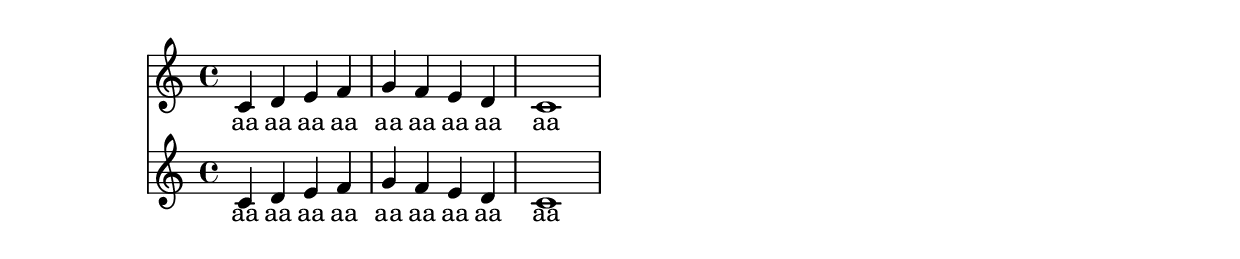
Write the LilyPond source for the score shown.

% DO NOT EDIT this file manually; it is automatically
% generated from Documentation/snippets/new
% Make any changes in Documentation/snippets/new/
% and then run scripts/auxiliar/makelsr.py
%
% This file is in the public domain.
%% Note: this file works from version 2.13.42
\version "2.13.42"

\header {
%% Translation of GIT committish: 91eeed36c877fe625d957437d22081721c8c6345
  texidoces = "
Este fragmento de código muestra cómo situar la línea de base de la
letra más cerca del pentagrama.

"
  doctitlees = "Ajuste del especiado vertical de la letra"


%% Translation of GIT committish: 9a65042d49324f2e3dff18c4b0858def81232eea
  texidocfr = "
Cet extrait illustre la manière de rapprocher la ligne de paroles
de la portée.

"
  doctitlefr = "Ajustement de l'espacement vertical des paroles"


  lsrtags = "text, vocal-music, spacing"
  texidoc = "
This snippet shows how to bring the lyrics line closer to the staff.

"
  doctitle = "Adjusting lyrics vertical spacing"
} % begin verbatim


% Default layout:
<<
  \new Staff \new Voice = melody \relative c' {
    c4 d e f
    g4 f e d
    c1
  }
  \new Lyrics \lyricsto melody { aa aa aa aa aa aa aa aa aa }

  % Reducing the minimum space below the staff and above the lyrics:
  \new Staff {
    \new Voice = melody \relative c' {
      c4 d e f
      g4 f e d
      c1
    }
  }
  \new Lyrics \with {
    \override VerticalAxisGroup #'nonstaff-relatedstaff-spacing = #'((basic-distance . 1))
  }
  \lyricsto melody { aa aa aa aa aa aa aa aa aa }
>>
